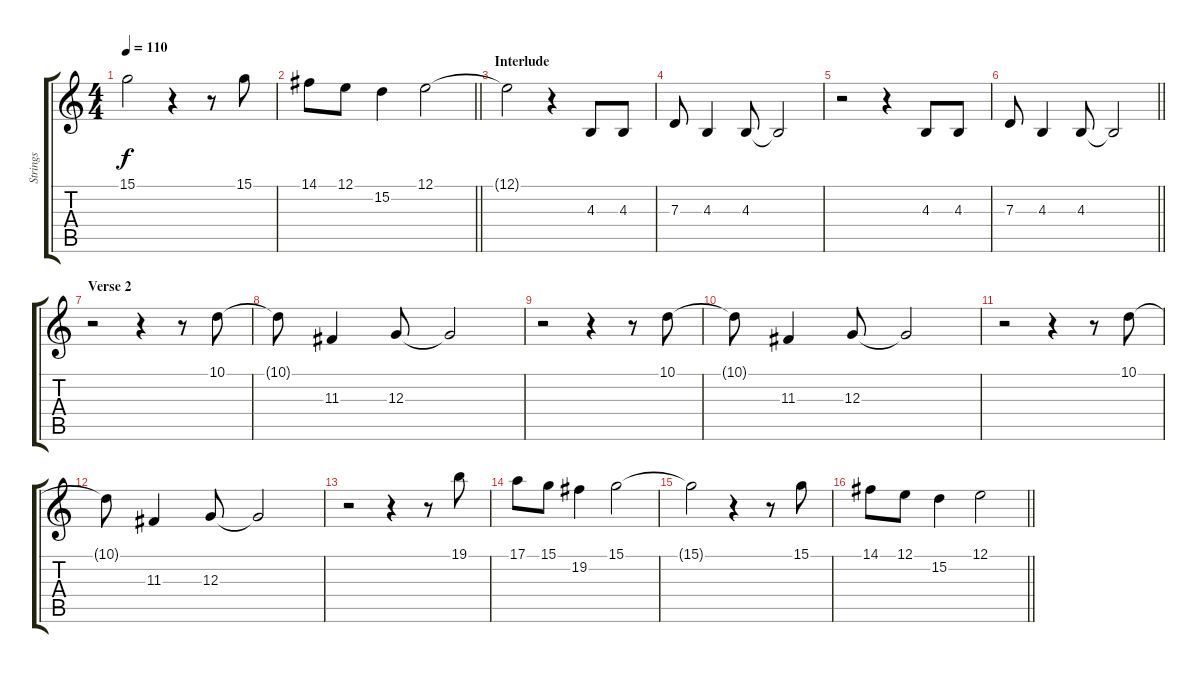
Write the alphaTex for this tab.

\track ("Strings" "Strings") {instrument stringensemble1}
\staff {score tabs}
\tuning (E4 B3 G3 D3 A2 E2) {hide}
\ts (4 4)
\tempo 110
\clef g2
\ks c
15.1{t}.2{dy f} r.4 r.8 15.1.8 |
\barLineRight lightlight
14.1.8 12.1.8 15.2.4 12.1.2 |
\section ("" "Interlude")
12.1{t}.2 r.4{volume 10} 4.3.8 4.3.8 |
7.3.8 4.3.4 4.3.8 4.3{t}.2 |
r.2 r.4 4.3.8 4.3.8 |
\barLineRight lightlight
7.3.8 4.3.4 4.3.8 4.3{t}.2 |
\section ("" "Verse 2")
r.2{volume 8} r.4 r.8 10.1.8 |
10.1{t}.8 11.3.4 12.3.8 12.3{t}.2 |
r.2 r.4 r.8 10.1.8 |
10.1{t}.8 11.3.4 12.3.8 12.3{t}.2 |
r.2 r.4 r.8 10.1.8 |
10.1{t}.8 11.3.4 12.3.8 12.3{t}.2 |
r.2 r.4 r.8 19.1.8 |
17.1.8 15.1.8 19.2.4 15.1.2 |
15.1{t}.2 r.4 r.8 15.1.8 |
\barLineRight lightlight
14.1.8 12.1.8 15.2.4 12.1.2
